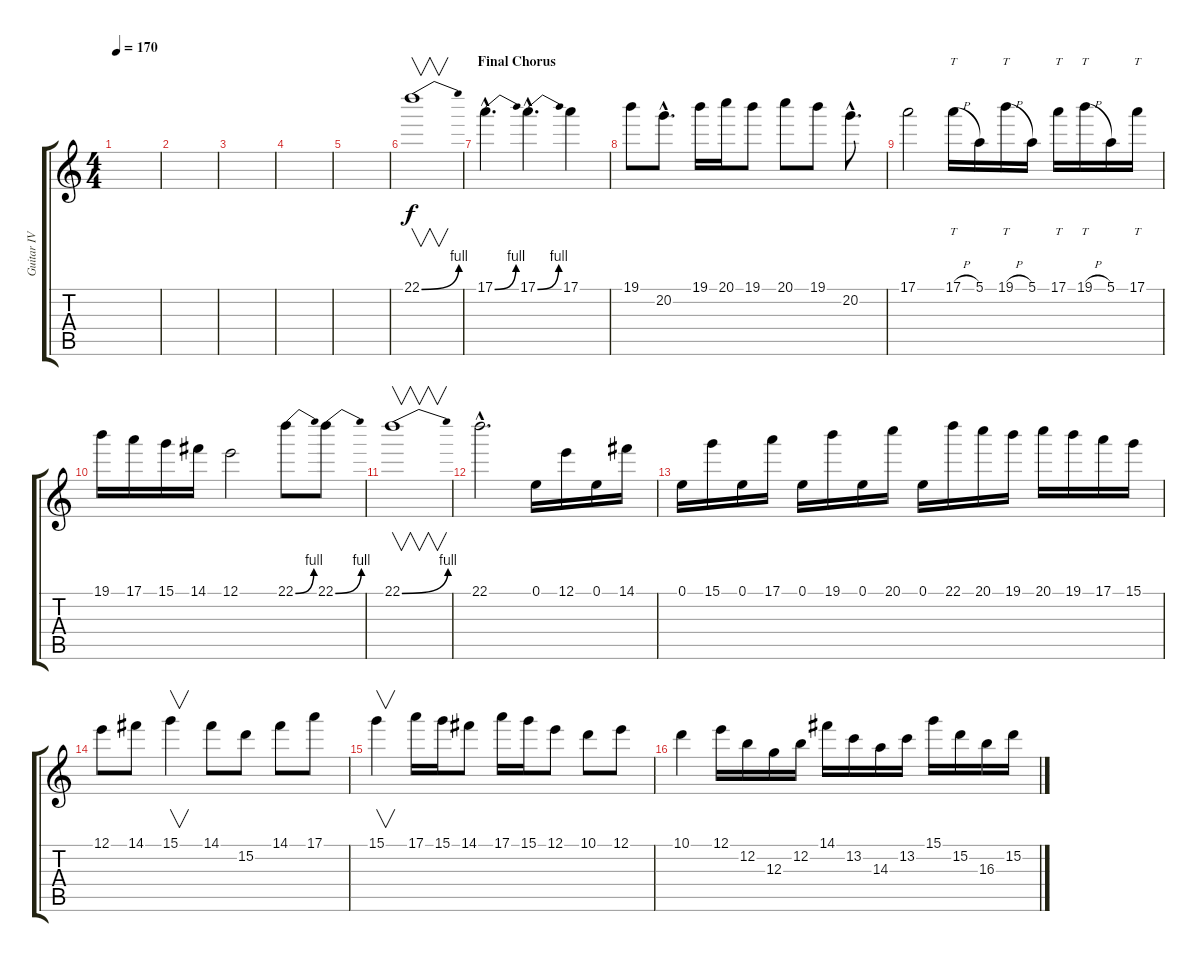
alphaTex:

\track ("Guitar IV" "Guitar IV") {instrument distortionguitar}
\staff {score tabs}
\tuning (E4 B3 G3 D3 A2 E2) {hide}
\ts (4 4)
\tempo 170
\clef g2
\ks c
|
|
|
|
|
22.1{be (bend 0 0 60 4)}.1{v} |
\section ("" "Final Chorus")
17.1{be (bend 0 0 60 4) hac}.4{d} 17.1{be (bend 0 0 60 4) hac}.4{d} 17.1.4 |
19.1.8 20.2{hac}.8{d} 19.1.16 20.1.16 19.1.8 20.1.8 19.1.8 20.2{hac}.8{d} |
17.1.2 17.1{h}.16{tt} 5.1.16 19.1{h}.16{tt} 5.1.16 17.1.16{tt} 19.1{h}.16{tt} 5.1.16 17.1.16{tt} |
19.1.16 17.1.16 15.1.16 14.1.16 12.1.2 22.1{be (bend 0 0 60 4)}.8 22.1{be (bend 0 0 60 4)}.8 |
22.1{be (bend 0 0 60 4)}.1{v} |
22.1{hac}.2{d} 0.1.16 12.1.16 0.1.16 14.1.16 |
0.1.16 15.1.16 0.1.16 17.1.16 0.1.16 19.1.16 0.1.16 20.1.16 0.1.16 22.1.16 20.1.16 19.1.16 20.1.16 19.1.16 17.1.16 15.1.16 |
12.1.8 14.1.8 15.1.4{v} 14.1.8 15.2.8 14.1.8 17.1.8 |
15.1.4{v} 17.1.16 15.1.16 14.1.8 17.1.16 15.1.16 12.1.8 10.1.8 12.1.8 |
10.1.4 12.1.16 12.2.16 12.3.16 12.2.16 14.1.16 13.2.16 14.3.16 13.2.16 15.1.16 15.2.16 16.3.16 15.2.16
